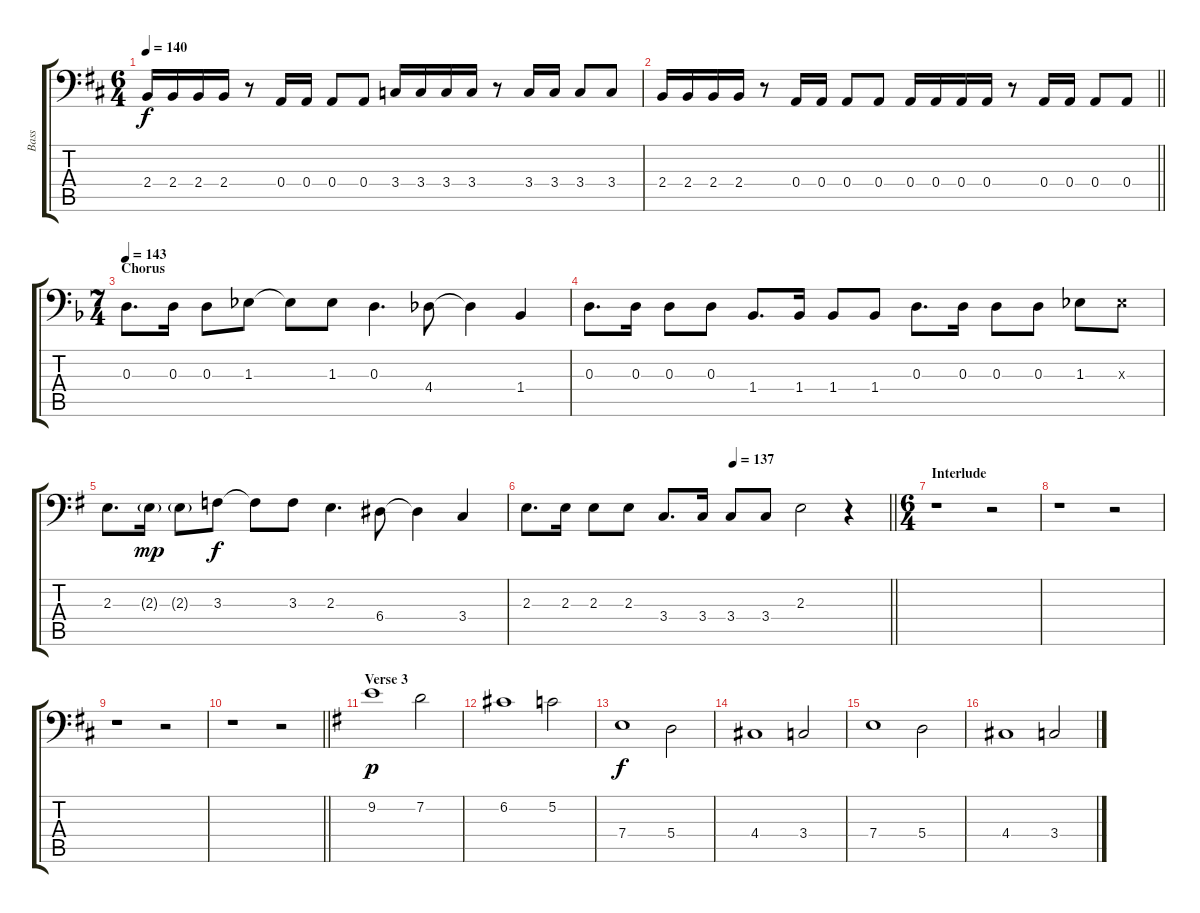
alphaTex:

\track ("Bass" "Bass") {instrument electricbassfinger}
\staff {score tabs}
\tuning (B2 G2 D2 A1 E1 B0) {hide}
\ts (6 4)
\tempo 140
\clef f4
\ks d
2.4.16{dy f} 2.4.16 2.4.16 2.4.16 r.8 0.4.16 0.4.16 0.4.8 0.4.8 3.4.16 3.4.16 3.4.16 3.4.16 r.8 3.4.16 3.4.16 3.4.8 3.4.8 |
\barLineRight lightlight
2.4.16 2.4.16 2.4.16 2.4.16 r.8 0.4.16 0.4.16 0.4.8 0.4.8 0.4.16 0.4.16 0.4.16 0.4.16 r.8 0.4.16 0.4.16 0.4.8 0.4.8 |
\ts (7 4)
\section ("" "Chorus")
\tempo 143
\ks f
0.3.8{d} 0.3.16 0.3.8 1.3.8 1.3{t}.8 1.3.8 0.3.4{d} 4.4.8 4.4{t}.4 1.4.4 |
0.3.8{d} 0.3.16 0.3.8 0.3.8 1.4.8{d} 1.4.16 1.4.8 1.4.8 0.3.8{d} 0.3.16 0.3.8 0.3.8 1.3.8 1.3{x}.8 |
\ks g
2.3.8{d} 2.3{g}.16{dy mp} 2.3{g}.8 3.3.8{dy f} 3.3{t}.8 3.3.8 2.3.4{d} 6.4.8 6.4{t}.4 3.4.4 |
\tempo (137 0.5714285714285714)
\barLineRight lightlight
2.3.8{d} 2.3.16 2.3.8 2.3.8 3.4.8{d} 3.4.16 3.4.8 3.4.8 2.3.2 r.4 |
\ts (6 4)
\section ("" "Interlude")
r.1 r.2 |
r.1 r.2 |
\ks d
r.1 r.2 |
\barLineRight lightlight
r.1 r.2 |
\section ("" "Verse 3")
\ks g
9.2.1{dy p} 7.2.2 |
6.2.1 5.2.2 |
7.4.1{dy f} 5.4.2 |
4.4.1 3.4.2 |
7.4.1 5.4.2 |
4.4.1 3.4.2
